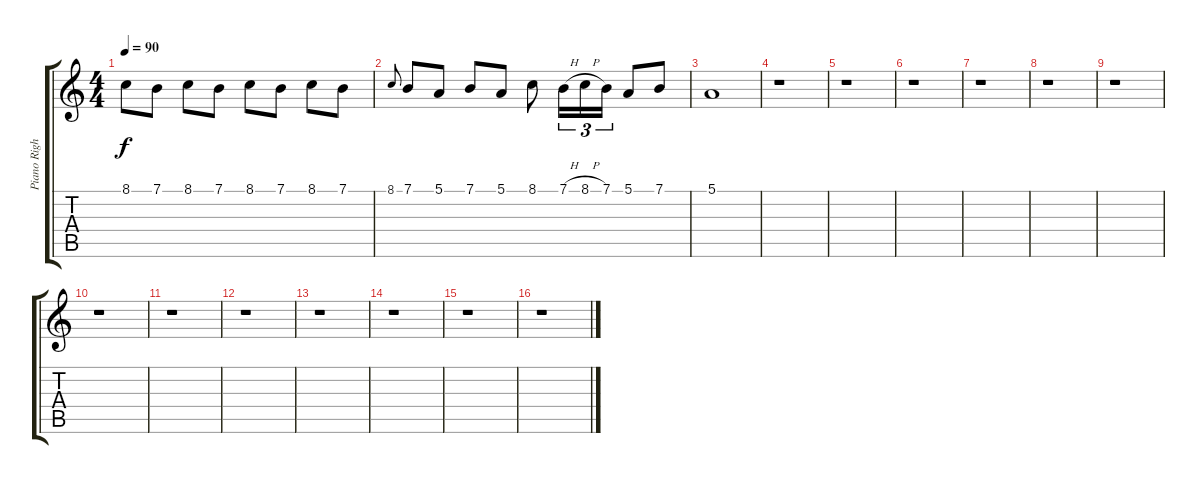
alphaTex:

\track ("Piano Right Hand" "Piano Righ") {instrument acousticgrandpiano}
\staff {score tabs}
\tuning (E4 B3 G3 D3 A2 E2) {hide}
\ts (4 4)
\tempo 90
\clef g2
\ks c
8.1.8{dy f} 7.1.8 8.1.8 7.1.8 8.1.8 7.1.8 8.1.8 7.1.8 |
8.1.8{gr onbeat} 7.1.8 5.1.8 7.1.8 5.1.8 8.1.8 7.1{h}.16{tu (3 2)} 8.1{h}.16{tu (3 2)} 7.1.16{tu (3 2)} 5.1.8 7.1.8 |
5.1.1 |
r.1 |
r.1 |
r.1 |
r.1 |
r.1 |
r.1 |
r.1 |
r.1 |
r.1 |
r.1 |
r.1 |
r.1 |
r.1
